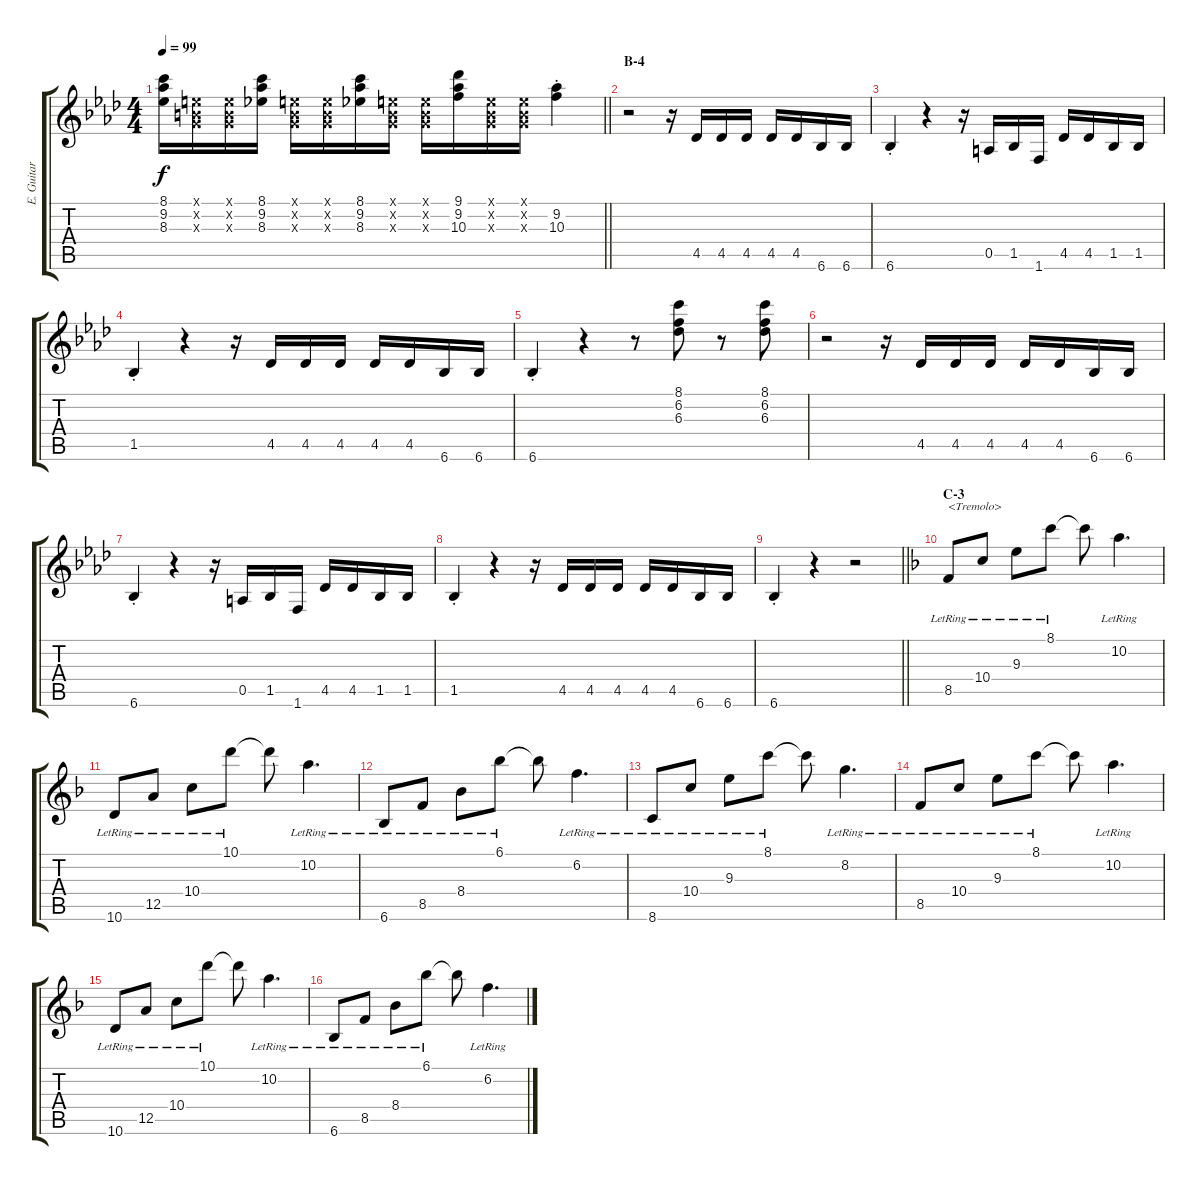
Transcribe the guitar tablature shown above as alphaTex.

\track ("E. Guitar" "E. Guitar") {instrument electricguitarclean}
\staff {score tabs}
\tuning (E4 B3 G3 D3 A2 E2) {hide}
\ts (4 4)
\tempo 99
\clef g2
\barLineRight lightlight
\ks ab
(8.1 9.2 8.3).16{dy f} (0.1{x} 0.2{x} 0.3{x}).16 (0.1{x} 0.2{x} 0.3{x}).16 (8.1 9.2 8.3).16 (0.1{x} 0.2{x} 0.3{x}).16 (0.1{x} 0.2{x} 0.3{x}).16 (8.1 9.2 8.3).16 (0.1{x} 0.2{x} 0.3{x}).16 (0.1{x} 0.2{x} 0.3{x}).16 (9.1 9.2 10.3).16 (0.1{x} 0.2{x} 0.3{x}).16 (0.1{x} 0.2{x} 0.3{x}).16 (9.2{st} 10.3{st}).4 |
\section ("" "B-4")
r.2 r.16 4.5.16 4.5.16 4.5.16 4.5.16 4.5.16 6.6.16 6.6.16 |
6.6{st}.4 r.4 r.16 0.5.16 1.5.16 1.6.16 4.5.16 4.5.16 1.5.16 1.5.16 |
1.5{st}.4 r.4 r.16 4.5.16 4.5.16 4.5.16 4.5.16 4.5.16 6.6.16 6.6.16 |
6.6{st}.4 r.4 r.8 (8.1 6.2 6.3).8 r.8 (8.1 6.2 6.3).8 |
r.2 r.16 4.5.16 4.5.16 4.5.16 4.5.16 4.5.16 6.6.16 6.6.16 |
6.6{st}.4 r.4 r.16 0.5.16 1.5.16 1.6.16 4.5.16 4.5.16 1.5.16 1.5.16 |
1.5{st}.4 r.4 r.16 4.5.16 4.5.16 4.5.16 4.5.16 4.5.16 6.6.16 6.6.16 |
\barLineRight lightlight
6.6{st}.4 r.4 r.2 |
\section ("" "C-3")
\ks f
8.5{lr}.8{txt "<Tremolo>"} 10.4{lr}.8 9.3{lr}.8 8.1{lr}.8 8.1{t}.8 10.2{lr}.4{d} |
10.6{lr}.8 12.5{lr}.8 10.4{lr}.8 10.1{lr}.8 10.1{t}.8 10.2{lr}.4{d} |
6.6{lr}.8 8.5{lr}.8 8.4{lr}.8 6.1{lr}.8 6.1{t}.8 6.2{lr}.4{d} |
8.6{lr}.8 10.4{lr}.8 9.3{lr}.8 8.1{lr}.8 8.1{t}.8 8.2{lr}.4{d} |
8.5{lr}.8 10.4{lr}.8 9.3{lr}.8 8.1{lr}.8 8.1{t}.8 10.2{lr}.4{d} |
10.6{lr}.8 12.5{lr}.8 10.4{lr}.8 10.1{lr}.8 10.1{t}.8 10.2{lr}.4{d} |
6.6{lr}.8 8.5{lr}.8 8.4{lr}.8 6.1{lr}.8 6.1{t}.8 6.2{lr}.4{d}
